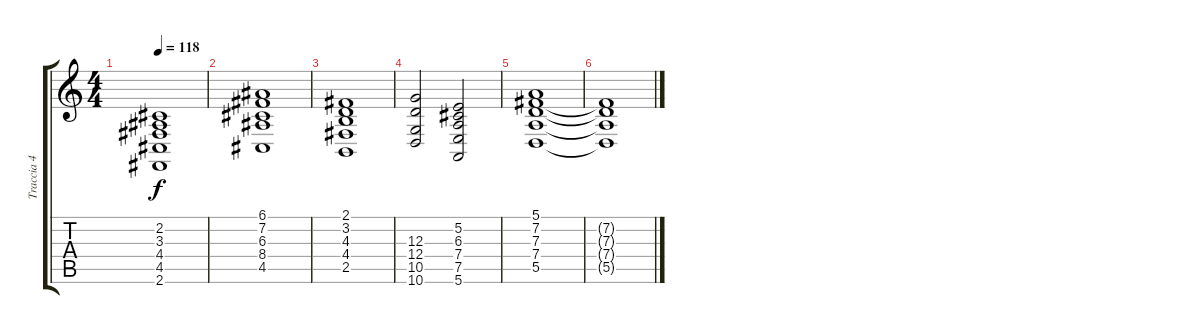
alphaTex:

\track ("Traccia 4" "Traccia 4") {instrument stringensemble1}
\staff {score tabs}
\tuning (E4 B3 G3 D3 A2 E2) {hide}
\ts (4 4)
\tempo 118
\clef g2
\ks c
(2.2 3.3 4.4 4.5 2.6).1{dy f} |
(6.1 7.2 6.3 8.4 4.5).1 |
(2.1 3.2 4.3 4.4 2.5).1 |
(12.3 12.4 10.5 10.6).2 (5.2 6.3 7.4 7.5 5.6).2 |
(5.1 7.2 7.3 7.4 5.5).1 |
(7.2{t} 7.3{t} 7.4{t} 5.5{t}).1
